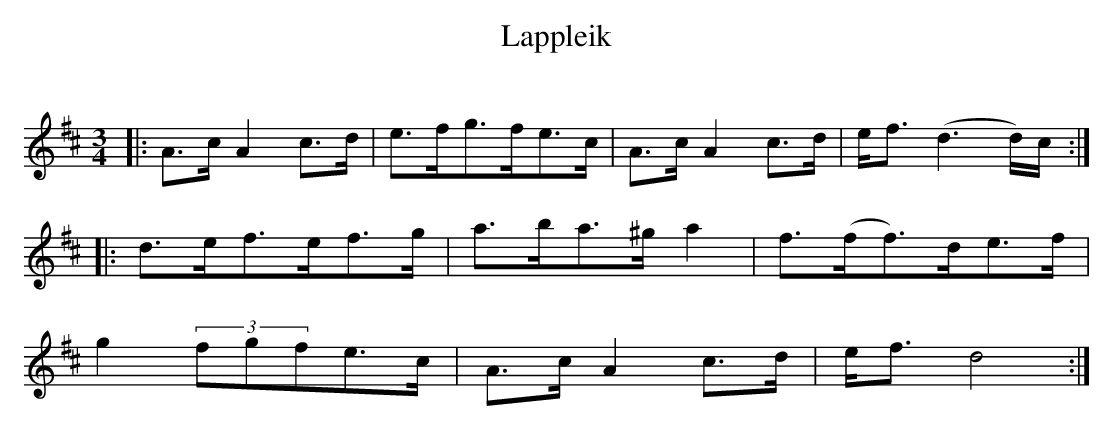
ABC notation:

X:1
T:Lappleik
O:
M:3/4
L:1/8
K:D
|: A3/2c/2A2c3/2d/2 | e3/2f/2g3/2f/2e3/2c/2 | A3/2c/2A2c3/2d/2 | e/2f3/2(d3d/2)c/2  :|
|: d3/2e/2f3/2e/2f3/2g/2 | a3/2b/2a3/2^g/2a2 | f3/2(f/2f3/2)d/2e3/2f/2 |
g2(3fgfe3/2c/2 | A3/2c/2A2c3/2d/2 | e/2f3/2d4  :|
